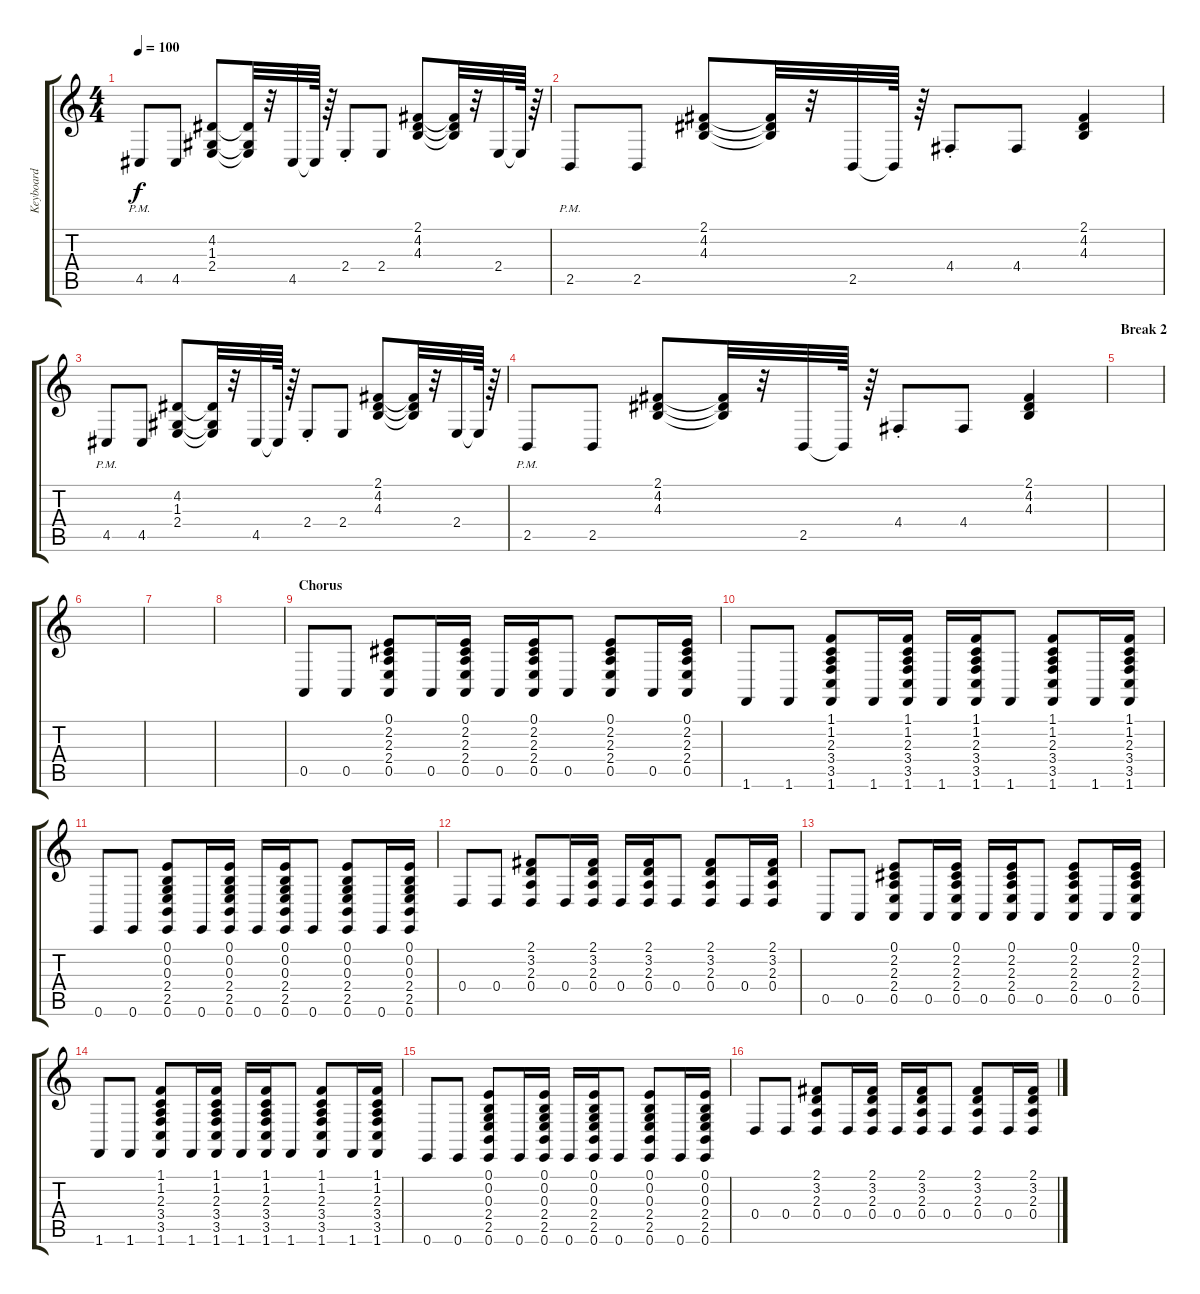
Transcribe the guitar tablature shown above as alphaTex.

\track ("Keyboard" "Keyboard") {instrument brightacousticpiano}
\staff {score tabs}
\tuning (E4 B3 G3 D3 A2 E2) {hide}
\ts (4 4)
\tempo 100
\clef g2
\ks c
4.5{pm}.8{dy f} 4.5.8 (4.2 1.3 2.4).8 (4.2{t} 1.3{t} 2.4{t}).32 r.32 4.5.32 4.5{t}.64 r.64 2.4{st}.8 2.4.8 (2.1 4.2 4.3).8 (2.1{t} 4.2{t} 4.3{t}).32 r.32 2.4.32 2.4{t}.64 r.64 |
2.5{pm}.8 2.5.8 (2.1 4.2 4.3).8 (2.1{t} 4.2{t} 4.3{t}).32 r.32 2.5.32 2.5{t}.64 r.64 4.4{st}.8 4.4.8 (2.1 4.2 4.3).4 |
4.5{pm}.8 4.5.8 (4.2 1.3 2.4).8 (4.2{t} 1.3{t} 2.4{t}).32 r.32 4.5.32 4.5{t}.64 r.64 2.4{st}.8 2.4.8 (2.1 4.2 4.3).8 (2.1{t} 4.2{t} 4.3{t}).32 r.32 2.4.32 2.4{t}.64 r.64 |
2.5{pm}.8 2.5.8 (2.1 4.2 4.3).8 (2.1{t} 4.2{t} 4.3{t}).32 r.32 2.5.32 2.5{t}.64 r.64 4.4{st}.8 4.4.8 (2.1 4.2 4.3).4 |
\section ("" "Break 2")
|
|
|
|
\section ("" "Chorus")
0.5.8{volume 12} 0.5.8 (0.1 2.2 2.3 2.4 0.5).8 0.5.16 (0.1 2.2 2.3 2.4 0.5).16 0.5.16 (0.1 2.2 2.3 2.4 0.5).16 0.5.8 (0.1 2.2 2.3 2.4 0.5).8 0.5.16 (0.1 2.2 2.3 2.4 0.5).16 |
1.6.8 1.6.8 (1.1 1.2 2.3 3.4 3.5 1.6).8 1.6.16 (1.1 1.2 2.3 3.4 3.5 1.6).16 1.6.16 (1.1 1.2 2.3 3.4 3.5 1.6).16 1.6.8 (1.1 1.2 2.3 3.4 3.5 1.6).8 1.6.16 (1.1 1.2 2.3 3.4 3.5 1.6).16 |
0.6.8 0.6.8 (0.1 0.2 0.3 2.4 2.5 0.6).8 0.6.16 (0.1 0.2 0.3 2.4 2.5 0.6).16 0.6.16 (0.1 0.2 0.3 2.4 2.5 0.6).16 0.6.8 (0.1 0.2 0.3 2.4 2.5 0.6).8 0.6.16 (0.1 0.2 0.3 2.4 2.5 0.6).16 |
0.4.8 0.4.8 (2.1 3.2 2.3 0.4).8 0.4.16 (2.1 3.2 2.3 0.4).16 0.4.16 (2.1 3.2 2.3 0.4).16 0.4.8 (2.1 3.2 2.3 0.4).8 0.4.16 (2.1 3.2 2.3 0.4).16 |
0.5.8 0.5.8 (0.1 2.2 2.3 2.4 0.5).8 0.5.16 (0.1 2.2 2.3 2.4 0.5).16 0.5.16 (0.1 2.2 2.3 2.4 0.5).16 0.5.8 (0.1 2.2 2.3 2.4 0.5).8 0.5.16 (0.1 2.2 2.3 2.4 0.5).16 |
1.6.8 1.6.8 (1.1 1.2 2.3 3.4 3.5 1.6).8 1.6.16 (1.1 1.2 2.3 3.4 3.5 1.6).16 1.6.16 (1.1 1.2 2.3 3.4 3.5 1.6).16 1.6.8 (1.1 1.2 2.3 3.4 3.5 1.6).8 1.6.16 (1.1 1.2 2.3 3.4 3.5 1.6).16 |
0.6.8 0.6.8 (0.1 0.2 0.3 2.4 2.5 0.6).8 0.6.16 (0.1 0.2 0.3 2.4 2.5 0.6).16 0.6.16 (0.1 0.2 0.3 2.4 2.5 0.6).16 0.6.8 (0.1 0.2 0.3 2.4 2.5 0.6).8 0.6.16 (0.1 0.2 0.3 2.4 2.5 0.6).16 |
0.4.8 0.4.8 (2.1 3.2 2.3 0.4).8 0.4.16 (2.1 3.2 2.3 0.4).16 0.4.16 (2.1 3.2 2.3 0.4).16 0.4.8 (2.1 3.2 2.3 0.4).8 0.4.16 (2.1 3.2 2.3 0.4).16
